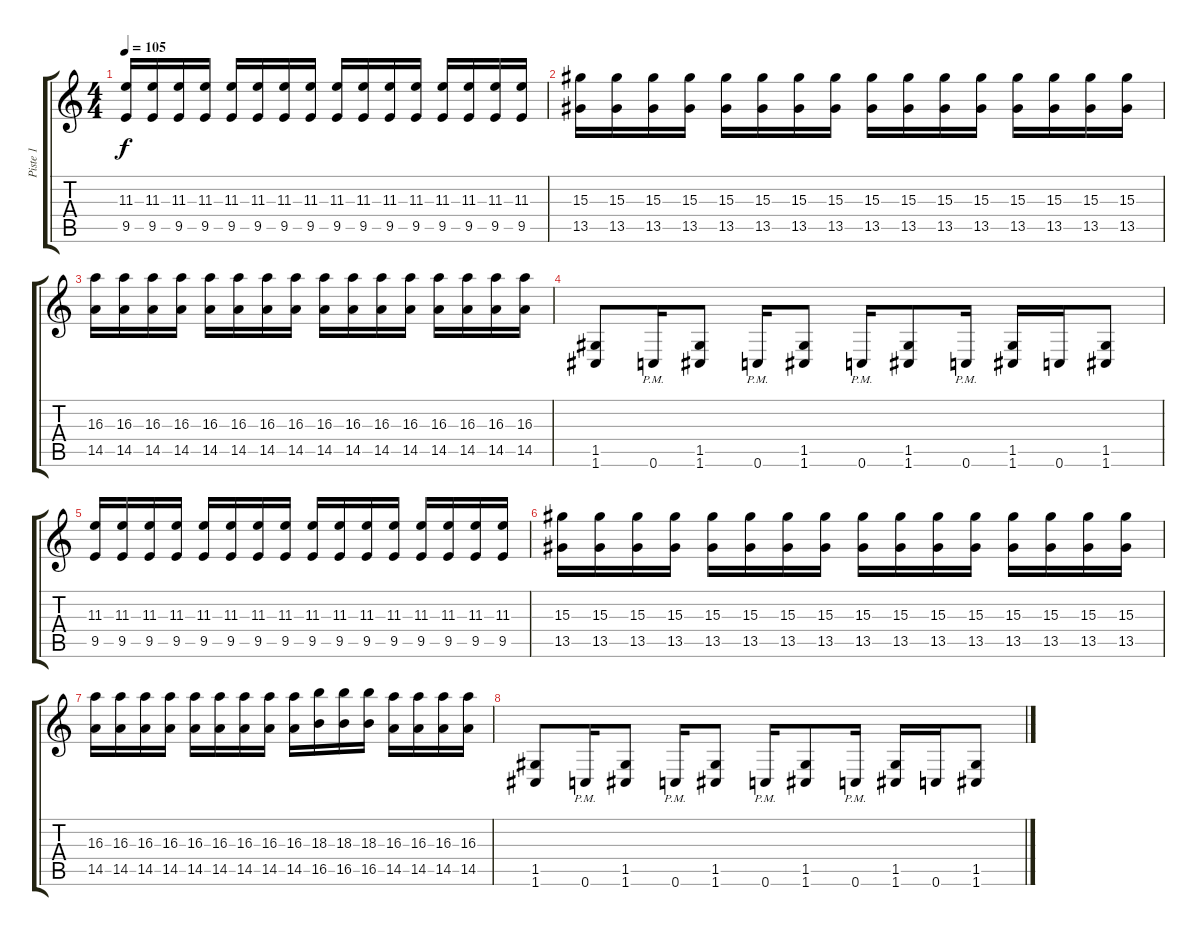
\track ("Piste 1" "Piste 1") {instrument overdrivenguitar}
\staff {score tabs}
\tuning (D4 A3 F3 C3 G2 C2) {hide}
\ts (4 4)
\tempo 105
\clef g2
\ks c
(11.3 9.5).16{dy f} (11.3 9.5).16 (11.3 9.5).16 (11.3 9.5).16 (11.3 9.5).16 (11.3 9.5).16 (11.3 9.5).16 (11.3 9.5).16 (11.3 9.5).16 (11.3 9.5).16 (11.3 9.5).16 (11.3 9.5).16 (11.3 9.5).16 (11.3 9.5).16 (11.3 9.5).16 (11.3 9.5).16 |
(15.3 13.5).16 (15.3 13.5).16 (15.3 13.5).16 (15.3 13.5).16 (15.3 13.5).16 (15.3 13.5).16 (15.3 13.5).16 (15.3 13.5).16 (15.3 13.5).16 (15.3 13.5).16 (15.3 13.5).16 (15.3 13.5).16 (15.3 13.5).16 (15.3 13.5).16 (15.3 13.5).16 (15.3 13.5).16 |
(16.3 14.5).16 (16.3 14.5).16 (16.3 14.5).16 (16.3 14.5).16 (16.3 14.5).16 (16.3 14.5).16 (16.3 14.5).16 (16.3 14.5).16 (16.3 14.5).16 (16.3 14.5).16 (16.3 14.5).16 (16.3 14.5).16 (16.3 14.5).16 (16.3 14.5).16 (16.3 14.5).16 (16.3 14.5).16 |
(1.5 1.6).8 0.6{pm}.16 (1.5 1.6).8 0.6{pm}.16 (1.5 1.6).8 0.6{pm}.16 (1.5 1.6).8 0.6{pm}.16 (1.5 1.6).16 0.6.16 (1.5 1.6).8 |
(11.3 9.5).16 (11.3 9.5).16 (11.3 9.5).16 (11.3 9.5).16 (11.3 9.5).16 (11.3 9.5).16 (11.3 9.5).16 (11.3 9.5).16 (11.3 9.5).16 (11.3 9.5).16 (11.3 9.5).16 (11.3 9.5).16 (11.3 9.5).16 (11.3 9.5).16 (11.3 9.5).16 (11.3 9.5).16 |
(15.3 13.5).16 (15.3 13.5).16 (15.3 13.5).16 (15.3 13.5).16 (15.3 13.5).16 (15.3 13.5).16 (15.3 13.5).16 (15.3 13.5).16 (15.3 13.5).16 (15.3 13.5).16 (15.3 13.5).16 (15.3 13.5).16 (15.3 13.5).16 (15.3 13.5).16 (15.3 13.5).16 (15.3 13.5).16 |
(16.3 14.5).16 (16.3 14.5).16 (16.3 14.5).16 (16.3 14.5).16 (16.3 14.5).16 (16.3 14.5).16 (16.3 14.5).16 (16.3 14.5).16 (16.3 14.5).16 (18.3 16.5).16 (18.3 16.5).16 (18.3 16.5).16 (16.3 14.5).16 (16.3 14.5).16 (16.3 14.5).16 (16.3 14.5).16 |
(1.5 1.6).8 0.6{pm}.16 (1.5 1.6).8 0.6{pm}.16 (1.5 1.6).8 0.6{pm}.16 (1.5 1.6).8 0.6{pm}.16 (1.5 1.6).16 0.6.16 (1.5 1.6).8
